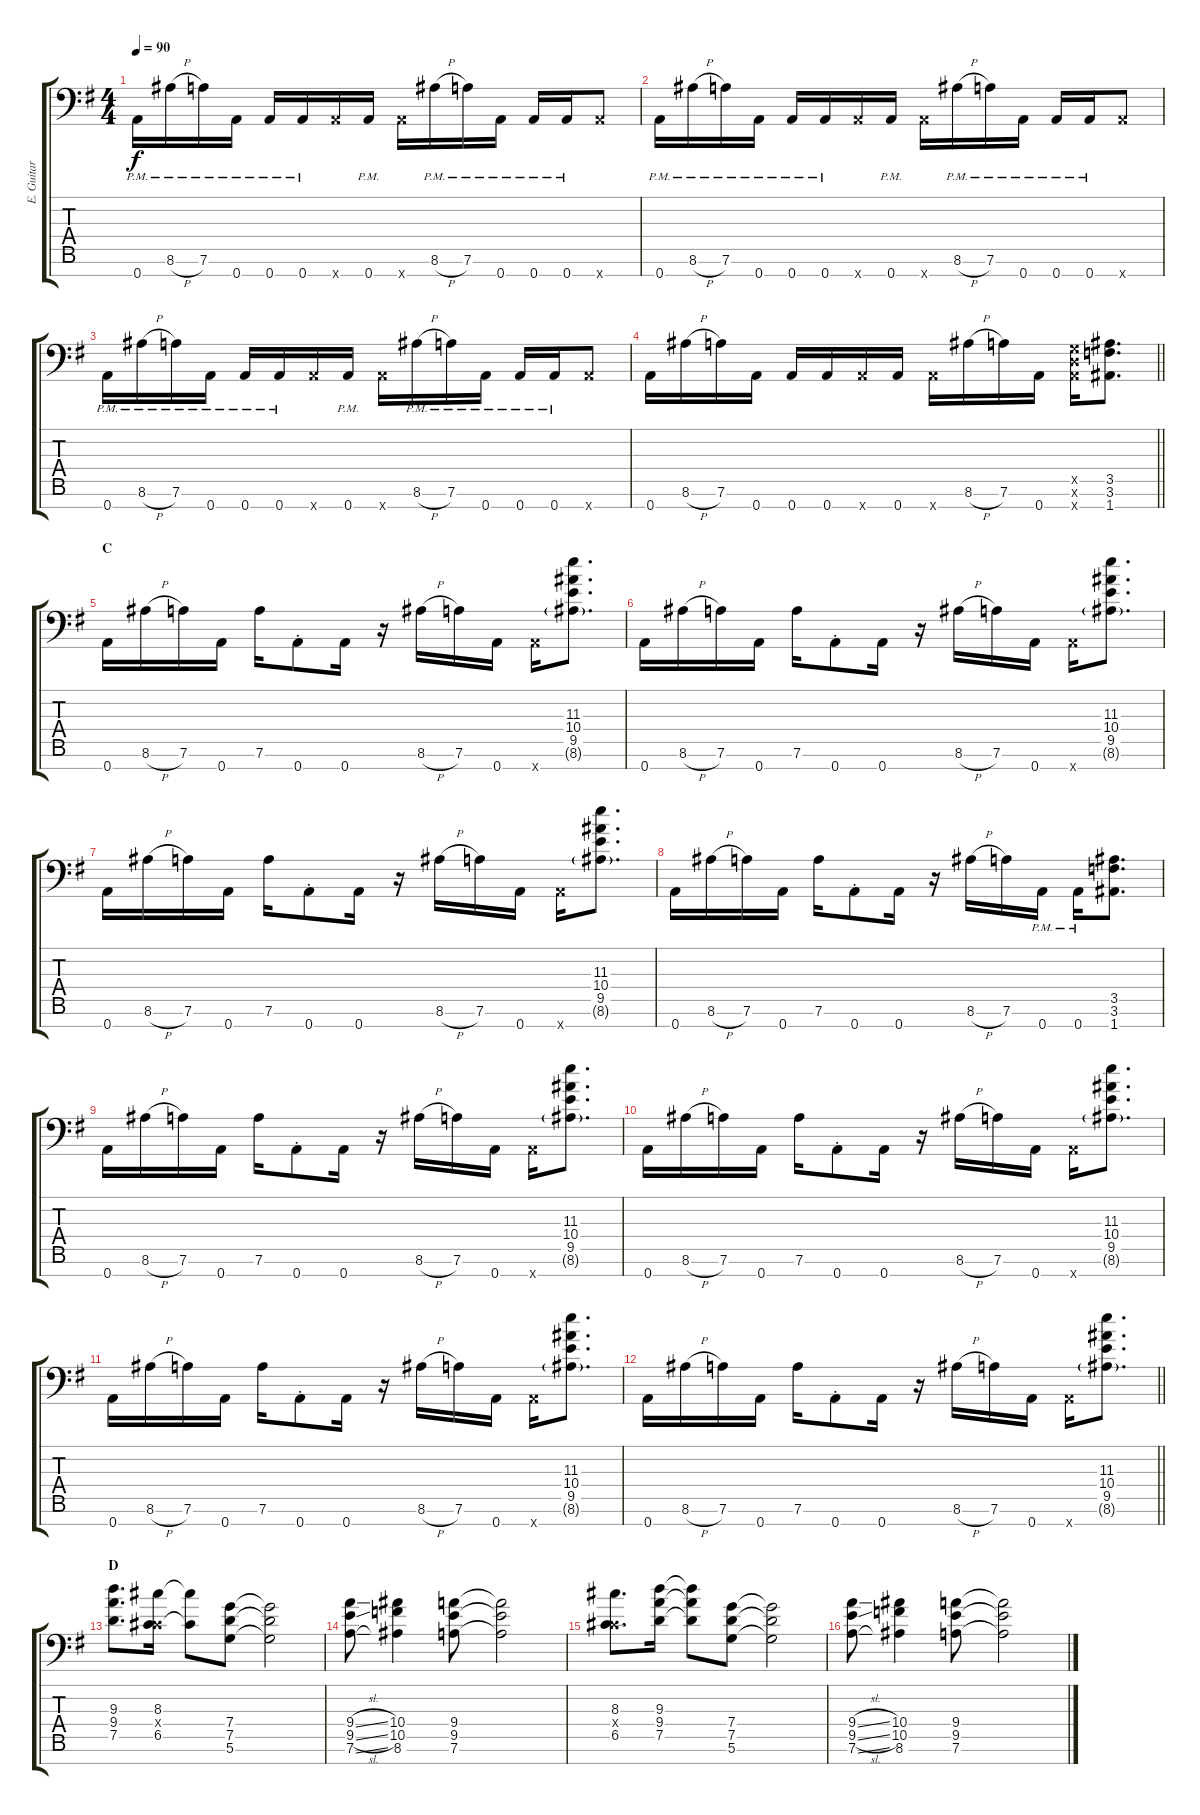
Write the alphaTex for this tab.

\track ("E. Guitar II" "E. Guitar ") {instrument overdrivenguitar}
\staff {score tabs}
\tuning (D4 A3 F3 C3 G2 D2 A1) {hide}
\ts (4 4)
\tempo 90
\clef f4
\ks g
0.7{pm}.16{dy f} 8.6{h pm}.16 7.6{pm}.16 0.7{pm}.16 0.7{pm}.16 0.7{pm}.16 0.7{x}.16 0.7{pm}.16 0.7{x}.16 8.6{h pm}.16 7.6{pm}.16 0.7{pm}.16 0.7{pm}.16 0.7{pm}.16 0.7{x}.8 |
0.7{pm}.16 8.6{h pm}.16 7.6{pm}.16 0.7{pm}.16 0.7{pm}.16 0.7{pm}.16 0.7{x}.16 0.7{pm}.16 0.7{x}.16 8.6{h pm}.16 7.6{pm}.16 0.7{pm}.16 0.7{pm}.16 0.7{pm}.16 0.7{x}.8 |
0.7{pm}.16 8.6{h pm}.16 7.6{pm}.16 0.7{pm}.16 0.7{pm}.16 0.7{pm}.16 0.7{x}.16 0.7{pm}.16 0.7{x}.16 8.6{h pm}.16 7.6{pm}.16 0.7{pm}.16 0.7{pm}.16 0.7{pm}.16 0.7{x}.8 |
\barLineRight lightlight
0.7.16 8.6{h}.16 7.6.16 0.7.16 0.7.16 0.7.16 0.7{x}.16 0.7.16 0.7{x}.16 8.6{h}.16 7.6.16 0.7.16 (0.5{x} 0.6{x} 0.7{x}).16 (3.5 3.6 1.7).8{d} |
\section ("" "C")
0.7.16 8.6{h}.16 7.6.16 0.7.16 7.6.16 0.7{st}.8 0.7.16 r.16 8.6{h}.16 7.6.16 0.7.16 0.7{x}.16 (11.3 10.4 9.5 8.6{g}).8{d} |
0.7.16 8.6{h}.16 7.6.16 0.7.16 7.6.16 0.7{st}.8 0.7.16 r.16 8.6{h}.16 7.6.16 0.7.16 0.7{x}.16 (11.3 10.4 9.5 8.6{g}).8{d} |
0.7.16 8.6{h}.16 7.6.16 0.7.16 7.6.16 0.7{st}.8 0.7.16 r.16 8.6{h}.16 7.6.16 0.7.16 0.7{x}.16 (11.3 10.4 9.5 8.6{g}).8{d} |
0.7.16 8.6{h}.16 7.6.16 0.7.16 7.6.16 0.7{st}.8 0.7.16 r.16 8.6{h}.16 7.6.16 0.7{pm}.16 0.7{pm}.16 (3.5 3.6 1.7).8{d} |
0.7.16 8.6{h}.16 7.6.16 0.7.16 7.6.16 0.7{st}.8 0.7.16 r.16 8.6{h}.16 7.6.16 0.7.16 0.7{x}.16 (11.3 10.4 9.5 8.6{g}).8{d} |
0.7.16 8.6{h}.16 7.6.16 0.7.16 7.6.16 0.7{st}.8 0.7.16 r.16 8.6{h}.16 7.6.16 0.7.16 0.7{x}.16 (11.3 10.4 9.5 8.6{g}).8{d} |
0.7.16 8.6{h}.16 7.6.16 0.7.16 7.6.16 0.7{st}.8 0.7.16 r.16 8.6{h}.16 7.6.16 0.7.16 0.7{x}.16 (11.3 10.4 9.5 8.6{g}).8{d} |
\barLineRight lightlight
0.7.16 8.6{h}.16 7.6.16 0.7.16 7.6.16 0.7{st}.8 0.7.16 r.16 8.6{h}.16 7.6.16 0.7.16 0.7{x}.16 (11.3 10.4 9.5 8.6{g}).8{d} |
\section ("" "D")
(9.3 9.4 7.5).8{d} (8.3 0.4{x} 6.5).16 (8.3{t} 6.5{t}).8 (7.4 7.5 5.6).8 (7.4{t} 7.5{t} 5.6{t}).2 |
(9.4{sl} 9.5{sl} 7.6{sl}).8 (10.4 10.5 8.6).4 (9.4 9.5 7.6).8 (9.4{t} 9.5{t} 7.6{t}).2 |
(8.3 0.4{x} 6.5).8{d} (9.3 9.4 7.5).16 (9.3{t} 9.4{t} 7.5{t}).8 (7.4 7.5 5.6).8 (7.4{t} 7.5{t} 5.6{t}).2 |
(9.4{sl} 9.5{sl} 7.6{sl}).8 (10.4 10.5 8.6).4 (9.4 9.5 7.6).8 (9.4{t} 9.5{t} 7.6{t}).2
